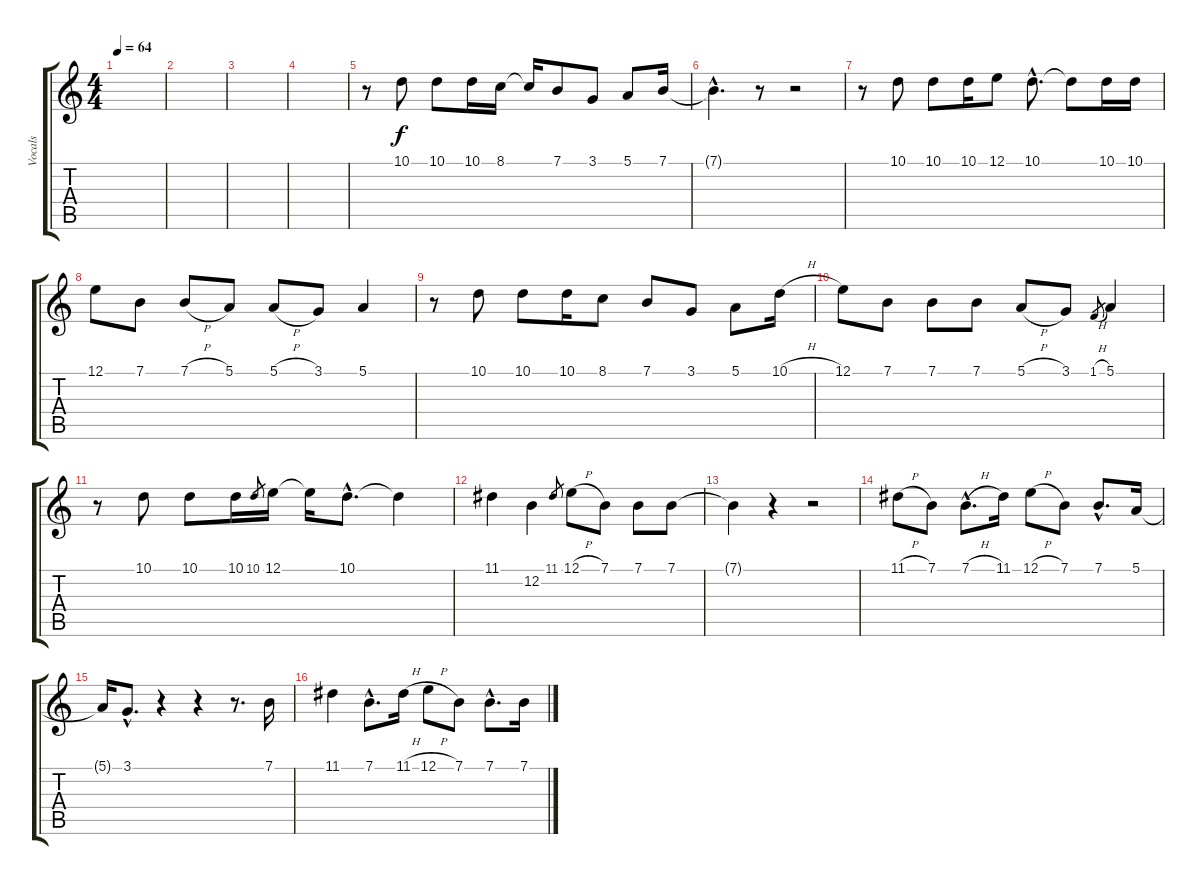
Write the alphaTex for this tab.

\track ("Vocals" "Vocals") {instrument clarinet}
\staff {score tabs}
\tuning (E4 B3 G3 D3 A2 E2) {hide}
\ts (4 4)
\tempo 64
\clef g2
\ks c
|
|
|
|
r.8 10.1.8 10.1.8 10.1.16 8.1.16 8.1{t}.16 7.1.8 3.1.8 5.1.8 7.1.16 |
7.1{hac t}.4{d} r.8 r.2 |
r.8 10.1.8 10.1.8 10.1.16 12.1.8 10.1{hac}.8{d} 10.1{t}.8 10.1.16 10.1.16 |
12.1.8 7.1.8 7.1{h}.8 5.1.8 5.1{h}.8 3.1.8 5.1.4 |
r.8 10.1.8 10.1.8 10.1.16 8.1.8 7.1.8 3.1.8 5.1.8 10.1{h}.16 |
12.1.8 7.1.8 7.1.8 7.1.8 5.1{h}.8 3.1.8 1.1{h}.8{gr} 5.1.4 |
r.8 10.1.8 10.1.8 10.1.16 10.1.8{gr} 12.1.16 12.1{t}.16 10.1{hac}.8{d} 10.1{t}.4 |
11.1.4 12.2.4 11.1.8{gr} 12.1{h}.8 7.1.8 7.1.8 7.1.8 |
7.1{t}.4 r.4 r.2 |
11.1{h}.8 7.1.8 7.1{h hac}.8{d} 11.1.16 12.1{h}.8 7.1.8 7.1{hac}.8{d} 5.1.16 |
5.1{t}.16 3.1{hac}.8{d} r.4 r.4 r.8{d} 7.1.16 |
11.1.4 7.1{hac}.8{d} 11.1{h}.16 12.1{h}.8 7.1.8 7.1{hac}.8{d} 7.1.16
